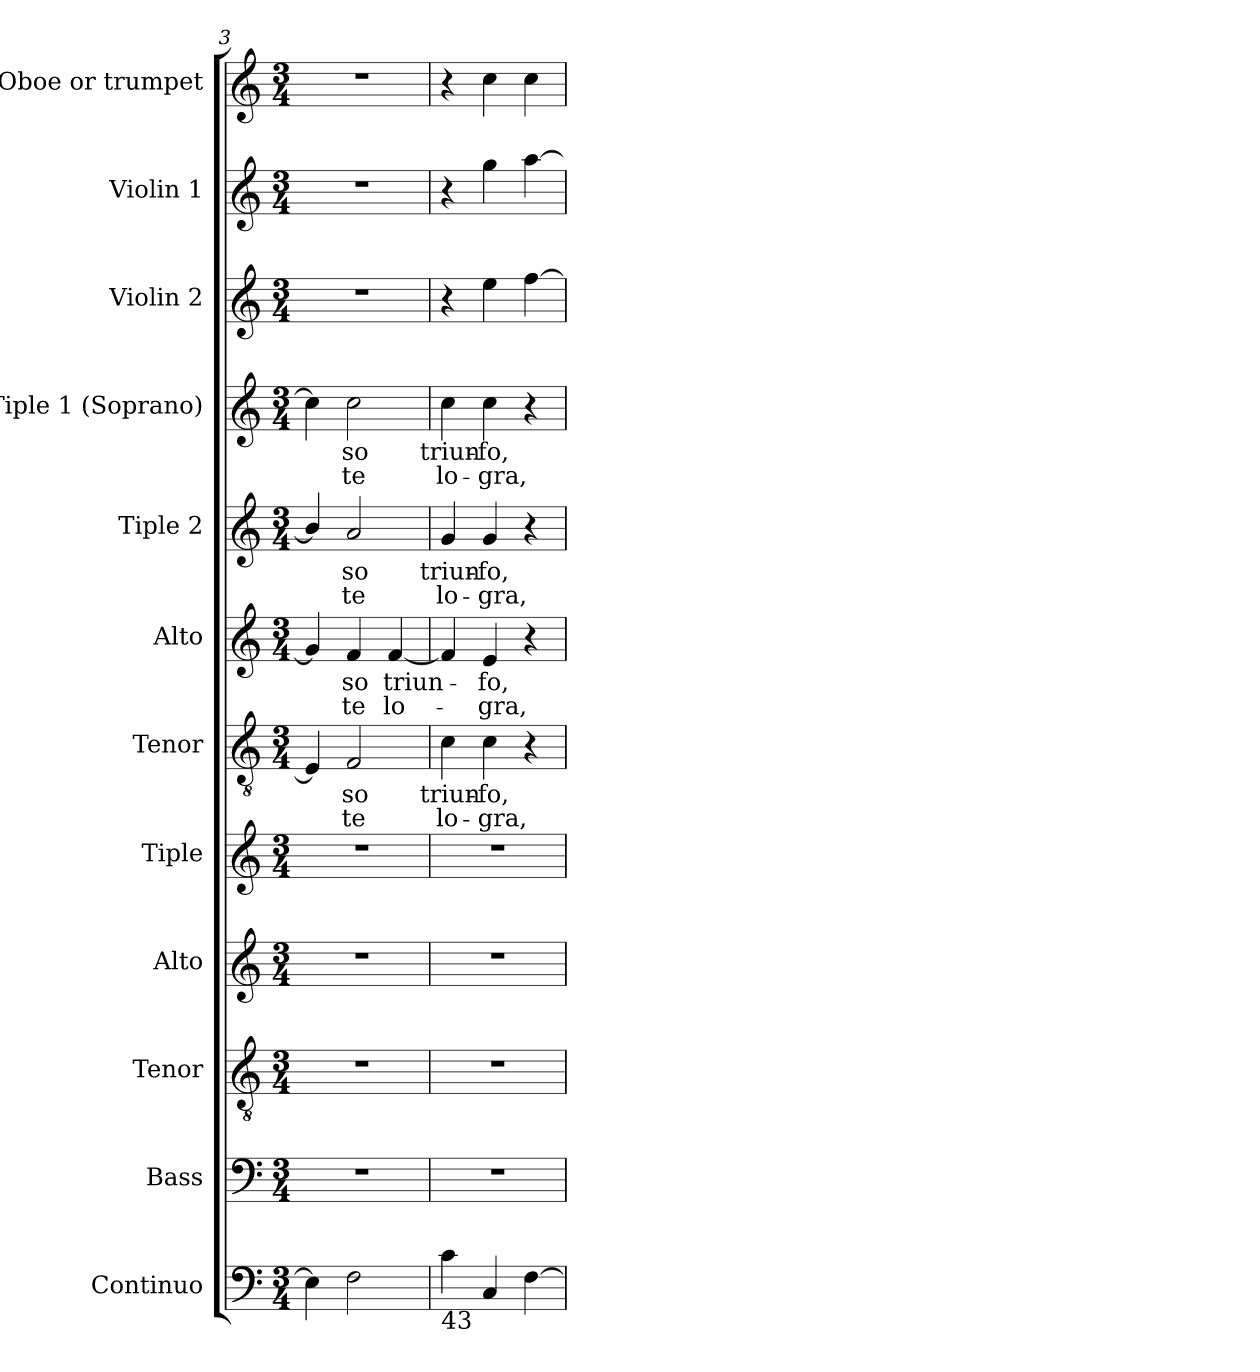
**kern	**kern	**kern	**kern	**kern	**kern	**text	**text	**kern	**text	**text	**kern	**text	**text	**kern	**text	**text	**kern	**kern	**kern
*part12	*part11	*part10	*part9	*part8	*part7	*part7	*part7	*part6	*part6	*part6	*part5	*part5	*part5	*part4	*part4	*part4	*part3	*part2	*part1
*staff12	*staff11	*staff10	*staff9	*staff8	*staff7	*staff7	*staff7	*staff6	*staff6	*staff6	*staff5	*staff5	*staff5	*staff4	*staff4	*staff4	*staff3	*staff2	*staff1
*I"Continuo	*I"Bass	*I"Tenor	*I"Alto	*I"Tiple	*I"Tenor	*	*	*I"Alto	*	*	*I"Tiple 2	*	*	*I"Tiple 1 (Soprano)	*	*	*I"Violin 2	*I"Violin 1	*I"Oboe or trumpet
*	*I'B.	*I'T.	*I'A.	*	*I'T.	*	*	*I'A.	*	*	*	*	*	*I'S1.	*	*	*I'Vln. 2	*I'Vln. 1	*I'Ob.
*clefF4	*clefF4	*clefGv2	*clefG2	*clefG2	*clefGv2	*	*	*clefG2	*	*	*clefG2	*	*	*clefG2	*	*	*clefG2	*clefG2	*clefG2
*	*	*ITrd7c12	*	*	*ITrd7c12	*	*	*	*	*	*	*	*	*	*	*	*	*	*
*k[]	*k[]	*k[]	*k[]	*k[]	*k[]	*	*	*k[]	*	*	*k[]	*	*	*k[]	*	*	*k[]	*k[]	*k[]
*C:	*C:	*C:	*C:	*C:	*C:	*	*	*C:	*	*	*C:	*	*	*C:	*	*	*C:	*C:	*C:
*M3/4	*M3/4	*M3/4	*M3/4	*M3/4	*M3/4	*	*	*M3/4	*	*	*M3/4	*	*	*M3/4	*	*	*M3/4	*M3/4	*M3/4
=3	=3	=3	=3	=3	=3	=3	=3	=3	=3	=3	=3	=3	=3	=3	=3	=3	=3	=3	=3
!	!LO:N:vis=1	!LO:N:vis=1	!LO:N:vis=1	!LO:N:vis=1	!	!	!	!	!	!	!	!	!	!	!	!	!LO:N:vis=1	!LO:N:vis=1	!LO:N:vis=1
4Ei\]	2.r	2.r	2.r	2.r	4EEi/]	.	.	4gi/]	.	.	4b-i/]	.	.	4cci\]	.	.	2.r	2.r	2.r
!	!	!	!	!	!	!LO:LY:b:color=#000000	!LO:LY:b:color=#000000	!	!	!	!	!	!	!	!	!	!	!	!
!	!	!	!	!	!	!	!	!	!LO:LY:b:color=#000000	!LO:LY:b:color=#000000	!	!	!	!	!	!	!	!	!
!	!	!	!	!	!	!	!	!	!	!	!	!LO:LY:b:color=#000000	!LO:LY:b:color=#000000	!	!	!	!	!	!
!	!	!	!	!	!	!	!	!	!	!	!	!	!	!	!LO:LY:b:color=#000000	!LO:LY:b:color=#000000	!	!	!
2Fi\	.	.	.	.	2FFi/	-so	-te	4fi/	-so	-te	2ai/	-so	-te	2cci\	-so	-te	.	.	.
!	!	!	!	!	!	!	!	!	!LO:LY:b:color=#000000	!LO:LY:b:color=#000000	!	!	!	!	!	!	!	!	!
.	.	.	.	.	.	.	.	[4fi/	triun-	lo-	.	.	.	.	.	.	.	.	.
=4	=4	=4	=4	=4	=4	=4	=4	=4	=4	=4	=4	=4	=4	=4	=4	=4	=4	=4	=4
!	!LO:N:vis=1	!LO:N:vis=1	!LO:N:vis=1	!LO:N:vis=1	!	!	!	!	!	!	!	!	!	!	!	!	!	!	!
!	!	!	!	!	!	!LO:LY:b:color=#000000	!LO:LY:b:color=#000000	!	!	!	!	!	!	!	!	!	!	!	!
!	!	!	!	!	!	!	!	!	!	!	!	!LO:LY:b:color=#000000	!LO:LY:b:color=#000000	!	!	!	!	!	!
!LO:TX:b:t=43	!	!	!	!	!	!	!	!	!	!	!	!	!	!	!	!	!	!	!
!	!	!	!	!	!	!	!	!	!	!	!	!	!	!	!LO:LY:b:color=#000000	!LO:LY:b:color=#000000	!	!	!
4ci\	2.r	2.r	2.r	2.r	4Ci\	triun-	lo-	4fi/]	.	.	4gi/	triun-	lo-	4cci\	triun-	lo-	4r	4r	4r
!	!	!	!	!	!	!LO:LY:b:color=#000000	!LO:LY:b:color=#000000	!	!	!	!	!	!	!	!	!	!	!	!
!	!	!	!	!	!	!	!	!	!LO:LY:b:color=#000000	!LO:LY:b:color=#000000	!	!	!	!	!	!	!	!	!
!	!	!	!	!	!	!	!	!	!	!	!	!LO:LY:b:color=#000000	!LO:LY:b:color=#000000	!	!	!	!	!	!
!	!	!	!	!	!	!	!	!	!	!	!	!	!	!	!LO:LY:b:color=#000000	!LO:LY:b:color=#000000	!	!	!
4Ci/	.	.	.	.	4Ci\	-fo,	-gra,	4ei/	-fo,	-gra,	4gi/	-fo,	-gra,	4cci\	-fo,	-gra,	4eei\	4ggi\	4cci\
[4Fi\	.	.	.	.	4r	.	.	4r	.	.	4r	.	.	4r	.	.	[4ffi\	[4aai\	4cci\
=	=	=	=	=	=	=	=	=	=	=	=	=	=	=	=	=	=	=	=
*-	*-	*-	*-	*-	*-	*-	*-	*-	*-	*-	*-	*-	*-	*-	*-	*-	*-	*-	*-
